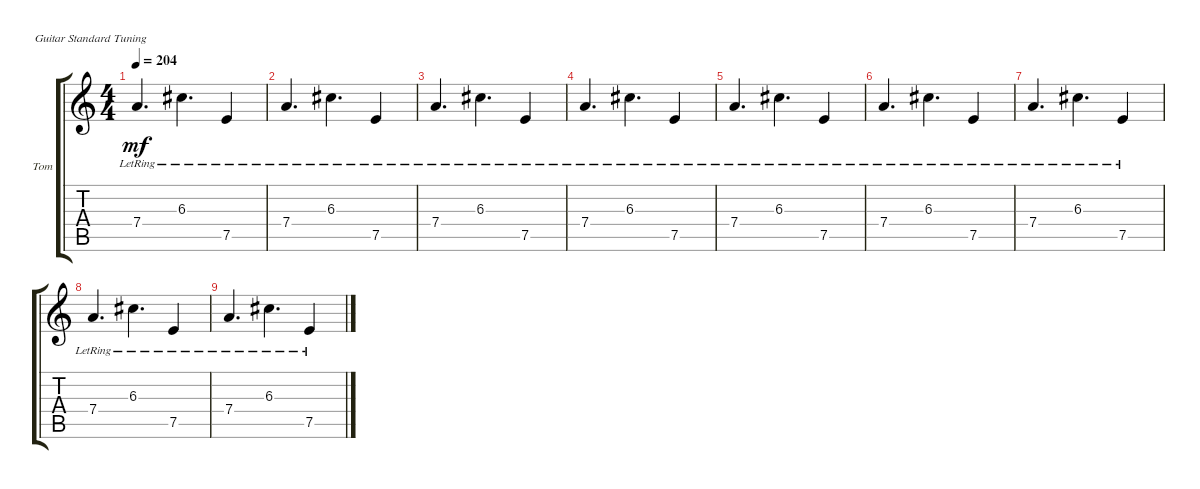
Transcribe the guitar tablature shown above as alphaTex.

\defaultSystemsLayout 4
\bracketExtendMode groupsimilarinstruments
\firstSystemTrackNameOrientation horizontal
\otherSystemsTrackNameOrientation horizontal
\track ("Tom Delonge" "Tom") {instrument distortionguitar}
\staff {score tabs}
\tuning (E4 B3 G3 D3 A2 E2)
\ts (4 4)
\tempo 204
\clef g2
\ks c
7.4{lr}.4{d dy mf} 6.3{lr}.4{d} 7.5{lr}.4 |
7.4{lr}.4{d} 6.3{lr}.4{d} 7.5{lr}.4 |
7.4{lr}.4{d} 6.3{lr}.4{d} 7.5{lr}.4 |
7.4{lr}.4{d} 6.3{lr}.4{d} 7.5{lr}.4 |
7.4{lr}.4{d} 6.3{lr}.4{d} 7.5{lr}.4 |
7.4{lr}.4{d} 6.3{lr}.4{d} 7.5{lr}.4 |
7.4{lr}.4{d} 6.3{lr}.4{d} 7.5{lr}.4 |
7.4{lr}.4{d} 6.3{lr}.4{d} 7.5{lr}.4 |
7.4{lr}.4{d} 6.3{lr}.4{d} 7.5{lr}.4
